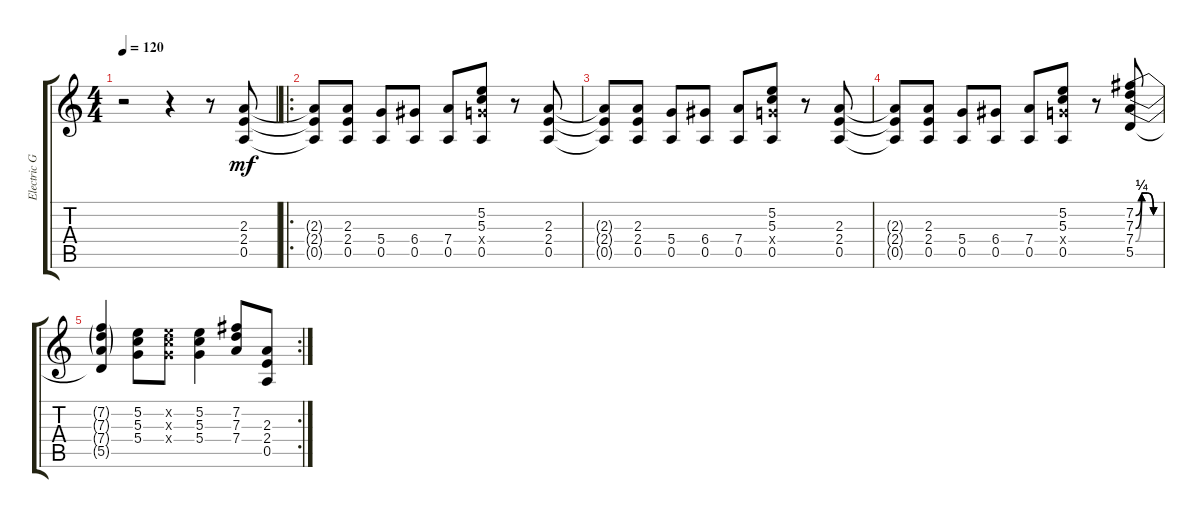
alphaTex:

\track ("Electric Guitar" "Electric G") {instrument electricguitarclean}
\staff {score tabs}
\tuning (E4 B3 G3 D3 A2 E2) {hide}
\ts (4 4)
\tempo 120
\clef g2
\ks c
r.2{dy mf instrument electricguitarclean} r.4 r.8 (2.3 2.4 0.5).8 |
\ro
(2.3{t} 2.4{t} 0.5{t}).8 (2.3 2.4 0.5).8 (5.4 0.5).8 (6.4 0.5).8 (7.4 0.5).8 (5.2 5.3 5.4{x} 0.5).8 r.8 (2.3 2.4 0.5).8 |
(2.3{t} 2.4{t} 0.5{t}).8 (2.3 2.4 0.5).8 (5.4 0.5).8 (6.4 0.5).8 (7.4 0.5).8 (5.2 5.3 5.4{x} 0.5).8 r.8 (2.3 2.4 0.5).8 |
(2.3{t} 2.4{t} 0.5{t}).8 (2.3 2.4 0.5).8 (5.4 0.5).8 (6.4 0.5).8 (7.4 0.5).8 (5.2 5.3 5.4{x} 0.5).8 r.8 (7.2{be (custom 0 0 15 1 30 1 45 0 60 0)} 7.3{be (custom 0 0 15 1 30 1 45 0 60 0)} 7.4{be (custom 0 0 15 1 30 1 45 0 60 0)} 5.5).8 |
\rc 2
(7.2{t} 7.3{t} 7.4{t} 5.5{t}).4 (5.2 5.3 5.4).8 (5.2{x} 5.3{x} 5.4{x}).8 (5.2 5.3 5.4).4 (7.2 7.3 7.4).8 (2.3 2.4 0.5).8
